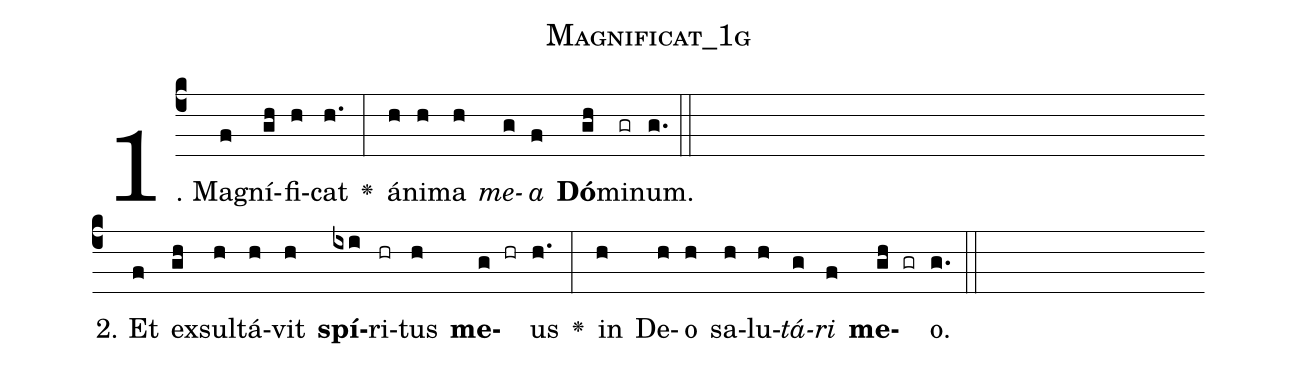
name:Magnificat_1g;
%%
(c4)1. Ma(f)gní(gh)fi(h)cat(h.) <v>\greheightstar</v>(:) á(h)ni(h)ma(h) <i>me</i>(g)<i>a</i>(f) <b>Dó</b>(gh)mi(gr)num.(g.) (::) (Z-)
2. Et(f) ex(gh)sul(h)tá(h)vit(h) <b>spí</b>(ixi)ri(hr)tus(h) <b>me</b>(g hr)us(h.) <v>\greheightstar</v>(:) in(h) De(h)o(h) sa(h)lu(h)<i>tá</i>(g)<i>ri</i>(f) <b>me</b>(gh gr)o.(g.) (::)
